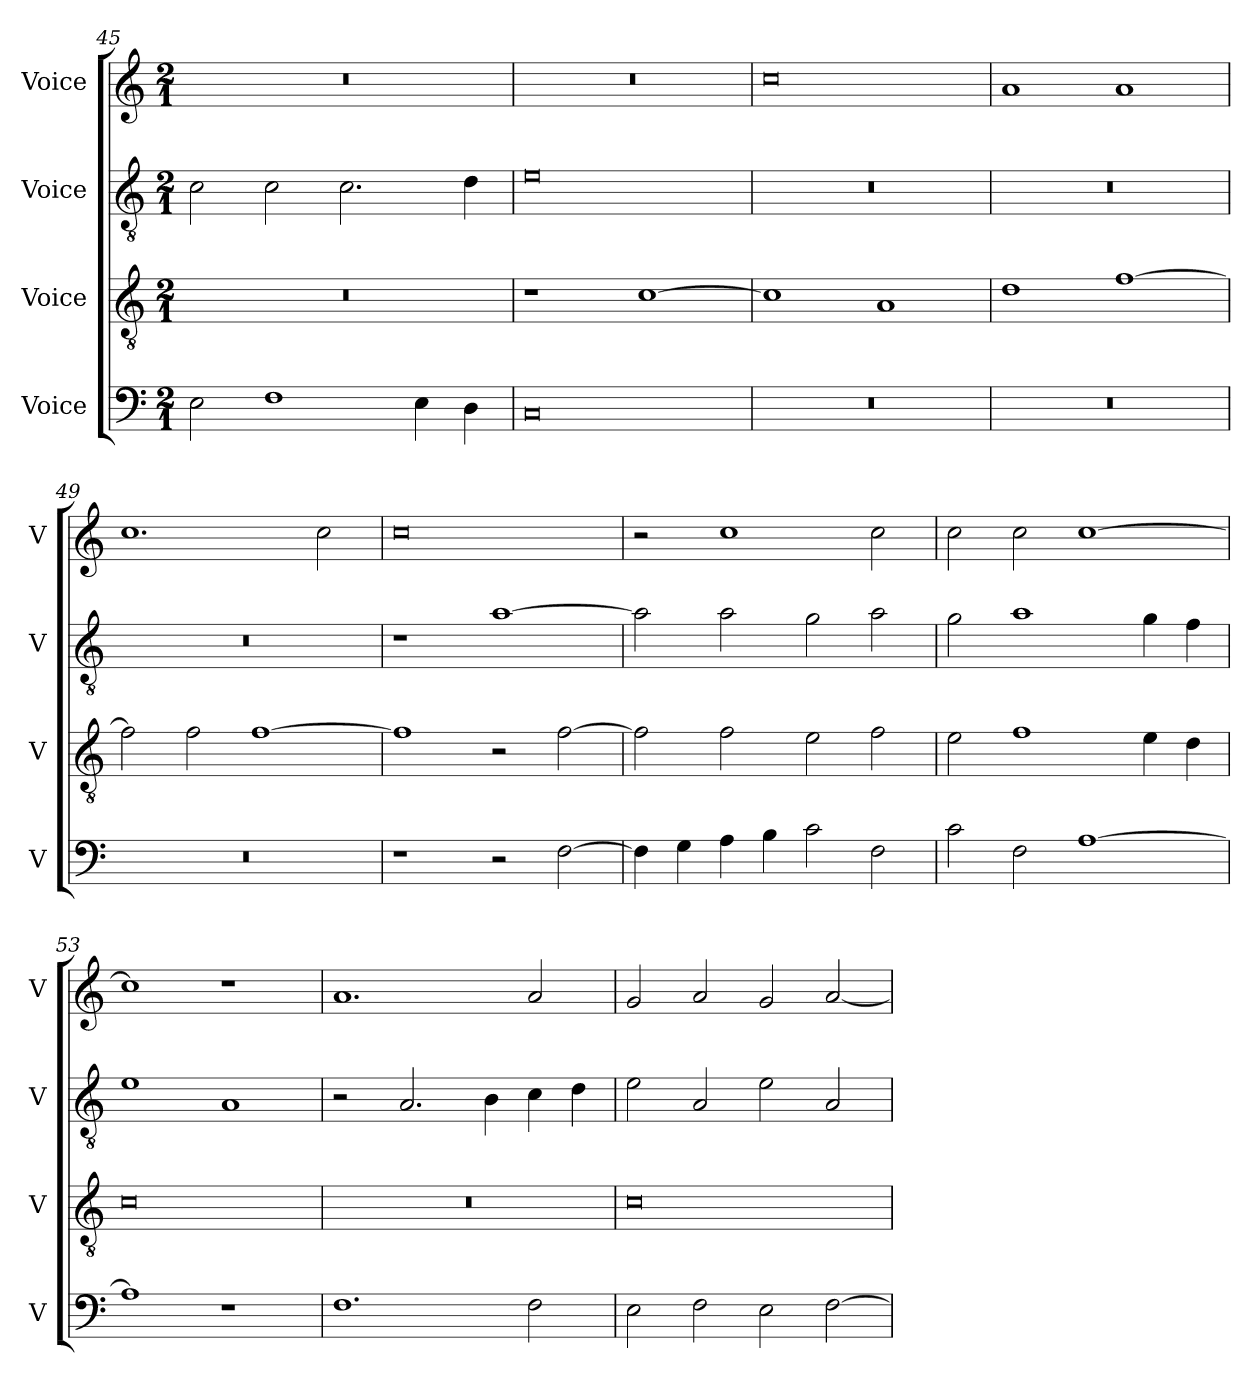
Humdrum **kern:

**kern	**kern	**kern	**kern
*part4	*part3	*part2	*part1
*staff4	*staff3	*staff2	*staff1
*I"Voice	*I"Voice	*I"Voice	*I"Voice
*I'V	*I'V	*I'V	*I'V
*clefF4	*clefGv2	*clefGv2	*clefG2
*k[]	*k[]	*k[]	*k[]
*M2/1	*M2/1	*M2/1	*M2/1
=45	=45	=45	=45
2E\	0r	2c\	0r
1F	.	2c\	.
.	.	2.c\	.
4E\	.	.	.
4D\	.	4d\	.
=46	=46	=46	=46
0C	1r	0e	0r
.	[1c	.	.
=47	=47	=47	=47
0r	1c]	0r	0cc
.	1A	.	.
!!LO:LB:g=z
=48	=48	=48	=48
0r	1d	0r	1a
.	[1f	.	1a
=49	=49	=49	=49
0r	2f\]	0r	1.cc
.	2f\	.	.
.	[1f	.	.
.	.	.	2cc\
=50	=50	=50	=50
1r	1f]	1r	0cc
2r	2r	[1a	.
[2F\	[2f\	.	.
=51	=51	=51	=51
4F\]	2f\]	2a\]	2r
4G\	.	.	.
4A\	2f\	2a\	1cc
4B\	.	.	.
2c\	2e\	2g\	.
2F\	2f\	2a\	2cc\
!!LO:LB:g=z
=52	=52	=52	=52
2c\	2e\	2g\	2cc\
2F\	1f	1a	2cc\
[1A	.	.	[1cc
.	4e\	4g\	.
.	4d\	4f\	.
=53	=53	=53	=53
1A]	0c	1e	1cc]
1r	.	1A	1r
=54	=54	=54	=54
1.F	0r	2r	1.a
.	.	2.A/	.
.	.	4B\	.
2F\	.	4c\	2a/
.	.	4d\	.
=55	=55	=55	=55
2E\	0c	2e\	2g/
2F\	.	2A/	2a/
2E\	.	2e\	2g/
[2F\	.	2A/	[2a/
=	=	=	=
*-	*-	*-	*-
